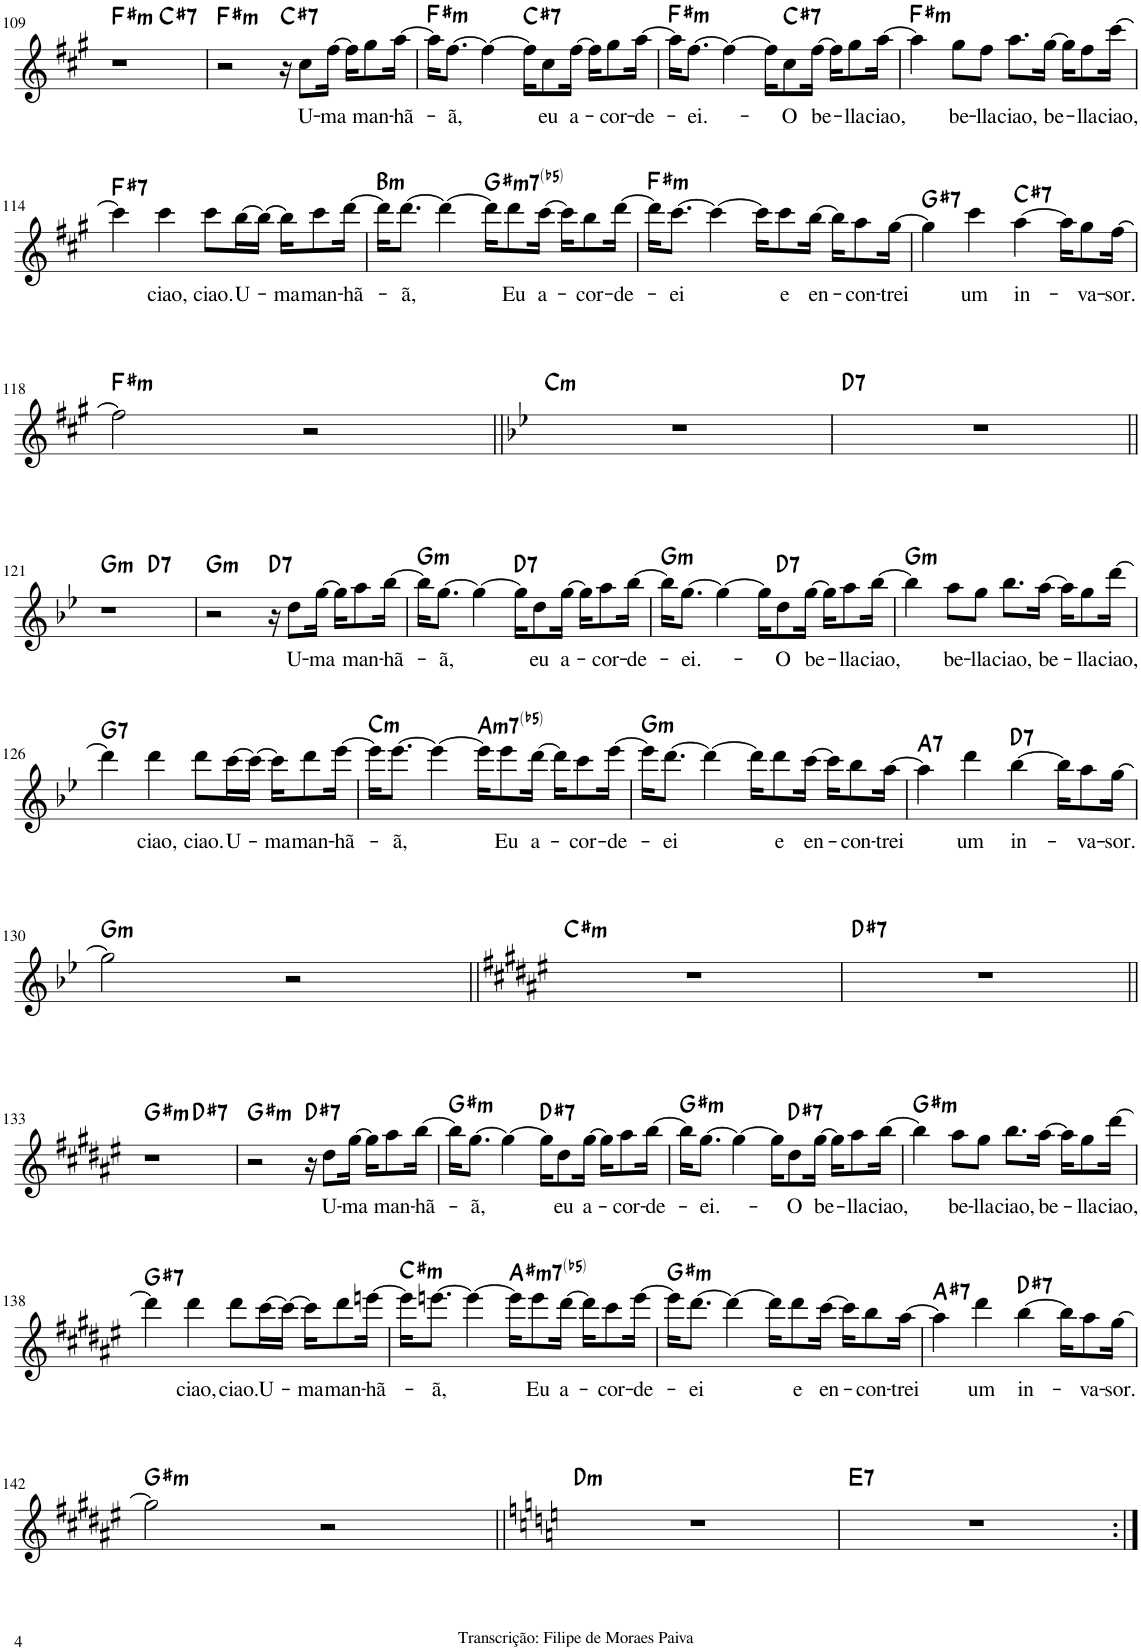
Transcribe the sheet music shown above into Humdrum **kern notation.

**kern	**text	**harte
*part1	*part1	*part1
*staff1	*staff1	*
*I"Melodia	*	*
!!LO:PB:g=z
*clefG2	*	*
*k[f#c#g#]	*	*
*M4/4	*	*
=109	=109	=109
!	!	!LO:H:kt=m
*^	*	*
1r	2ryy	.	F#:min
!	!	!	!LO:H:kt=7
.	2ryy	.	C#:7
=110	=110	=110	=110
!	!	!	!LO:H:kt=m
*v	*v	*	*
2r	.	F#:min
!	!	!LO:H:kt=7
16r	.	C#:7
!	!LO:LY:b	!
8cc#\L	U-	.
!	!LO:LY:b	!
[16ff#\Jk	-ma	.
16ff#\KL]	.	.
!	!LO:LY:b	!
8gg#\	man-	.
!	!LO:LY:b	!
[16aa\Jk	-hã-	.
=111	=111	=111
!	!	!LO:H:kt=m
16aa\KL]	.	F#:min
!	!LO:LY:b	!
[8.ff#\J	-ã,	.
4ff#\_	.	.
!	!	!LO:H:kt=7
16ff#\KL]	.	C#:7
!	!LO:LY:b	!
8cc#\	eu	.
!	!LO:LY:b	!
[16ff#\Jk	a-	.
16ff#\KL]	.	.
!	!LO:LY:b	!
8gg#\	-cor-	.
!	!LO:LY:b	!
[16aa\Jk	-de-	.
=112	=112	=112
!	!	!LO:H:kt=m
16aa\KL]	.	F#:min
!	!LO:LY:b	!
[8.ff#\J	-ei.-	.
4ff#\_	.	.
16ff#\KL]	.	.
!	!LO:LY:b	!LO:H:kt=7
8cc#\	O	C#:7
!	!LO:LY:b	!
[16ff#\Jk	be-	.
16ff#\KL]	.	.
!	!LO:LY:b	!
8gg#\	-lla	.
!	!LO:LY:b	!
[16aa\Jk	ciao,	.
=113	=113	=113
!	!	!LO:H:kt=m
4aa\]	.	F#:min
!	!LO:LY:b	!
8gg#\L	be-	.
!	!LO:LY:b	!
8ff#\J	-lla	.
!	!LO:LY:b	!
8.aa\L	ciao,	.
!	!LO:LY:b	!
[16gg#\Jk	be-	.
16gg#\KL]	.	.
!	!LO:LY:b	!
8ff#\	-lla	.
!	!LO:LY:b	!
[16ccc#\Jk	ciao,	.
!!LO:LB:g=z
=114	=114	=114
!	!	!LO:H:kt=7
4ccc#\]	.	F#:7
!	!LO:LY:b	!
4ccc#\	ciao,	.
!	!LO:LY:b	!
8ccc#\L	ciao.	.
!	!LO:LY:b	!
[16bb\L	U-	.
16bb\JJ_	.	.
!	!LO:LY:b	!
16bb\KL]	-ma	.
!	!LO:LY:b	!
8ccc#\	man-	.
!	!LO:LY:b	!
[16ddd\Jk	-hã-	.
=115	=115	=115
!	!	!LO:H:kt=m
16ddd\KL]	.	B:min
!	!LO:LY:b	!
[8.ddd\J	-ã,	.
4ddd\_	.	.
!	!	!LO:H:kt=m7(b5)
16ddd\KL]	.	G#:hdim7
!	!LO:LY:b	!
8ddd\	Eu	.
!	!LO:LY:b	!
[16ccc#\Jk	a-	.
16ccc#\KL]	.	.
!	!LO:LY:b	!
8bb\	-cor-	.
!	!LO:LY:b	!
[16ddd\Jk	-de-	.
=116	=116	=116
!	!	!LO:H:kt=m
16ddd\KL]	.	F#:min
!	!LO:LY:b	!
[8.ccc#\J	-ei	.
4ccc#\_	.	.
16ccc#\KL]	.	.
!	!LO:LY:b	!
8ccc#\	e	.
!	!LO:LY:b	!
[16bb\Jk	en-	.
16bb\KL]	.	.
!	!LO:LY:b	!
8aa\	-con-	.
!	!LO:LY:b	!
[16gg#\Jk	-trei	.
=117	=117	=117
!	!	!LO:H:kt=7
4gg#\]	.	G#:7
!	!LO:LY:b	!
4ccc#\	um	.
!	!LO:LY:b	!LO:H:kt=7
[4aa\	in-	C#:7
16aa\KL]	.	.
!	!LO:LY:b	!
8gg#\	-va-	.
!	!LO:LY:b	!
[16ff#\Jk	-sor.	.
!!LO:LB:g=z
=118	=118	=118
!	!	!LO:H:kt=m
2ff#\]	.	F#:min
2r	.	.
=119||	=119||	=119||
*k[b-e-]	*	*
!	!	!LO:H:kt=m
1r	.	C:min
=120	=120	=120
!	!	!LO:H:kt=7
1r	.	D:7
!!LO:LB:g=z
=121||	=121||	=121||
*k[b-e-]	*	*
!	!	!LO:H:kt=m
*^	*	*
1r	2ryy	.	G:min
!	!	!	!LO:H:kt=7
.	2ryy	.	D:7
=122	=122	=122	=122
!	!	!	!LO:H:kt=m
*v	*v	*	*
2r	.	G:min
!	!	!LO:H:kt=7
16r	.	D:7
!	!LO:LY:b	!
8dd\L	U-	.
!	!LO:LY:b	!
[16gg\Jk	-ma	.
16gg\KL]	.	.
!	!LO:LY:b	!
8aa\	man-	.
!	!LO:LY:b	!
[16bb-\Jk	-hã-	.
=123	=123	=123
!	!	!LO:H:kt=m
16bb-\KL]	.	G:min
!	!LO:LY:b	!
[8.gg\J	-ã,	.
4gg\_	.	.
!	!	!LO:H:kt=7
16gg\KL]	.	D:7
!	!LO:LY:b	!
8dd\	eu	.
!	!LO:LY:b	!
[16gg\Jk	a-	.
16gg\KL]	.	.
!	!LO:LY:b	!
8aa\	-cor-	.
!	!LO:LY:b	!
[16bb-\Jk	-de-	.
=124	=124	=124
!	!	!LO:H:kt=m
16bb-\KL]	.	G:min
!	!LO:LY:b	!
[8.gg\J	-ei.-	.
4gg\_	.	.
16gg\KL]	.	.
!	!LO:LY:b	!LO:H:kt=7
8dd\	O	D:7
!	!LO:LY:b	!
[16gg\Jk	be-	.
16gg\KL]	.	.
!	!LO:LY:b	!
8aa\	-lla	.
!	!LO:LY:b	!
[16bb-\Jk	ciao,	.
=125	=125	=125
!	!	!LO:H:kt=m
4bb-\]	.	G:min
!	!LO:LY:b	!
8aa\L	be-	.
!	!LO:LY:b	!
8gg\J	-lla	.
!	!LO:LY:b	!
8.bb-\L	ciao,	.
!	!LO:LY:b	!
[16aa\Jk	be-	.
16aa\KL]	.	.
!	!LO:LY:b	!
8gg\	-lla	.
!	!LO:LY:b	!
[16ddd\Jk	ciao,	.
!!LO:LB:g=z
=126	=126	=126
!	!	!LO:H:kt=7
4ddd\]	.	G:7
!	!LO:LY:b	!
4ddd\	ciao,	.
!	!LO:LY:b	!
8ddd\L	ciao.	.
!	!LO:LY:b	!
[16ccc\L	U-	.
16ccc\JJ_	.	.
!	!LO:LY:b	!
16ccc\KL]	-ma	.
!	!LO:LY:b	!
8ddd\	man-	.
!	!LO:LY:b	!
[16eee-\Jk	-hã-	.
=127	=127	=127
!	!	!LO:H:kt=m
16eee-\KL]	.	C:min
!	!LO:LY:b	!
[8.eee-\J	-ã,	.
4eee-\_	.	.
!	!	!LO:H:kt=m7(b5)
16eee-\KL]	.	A:hdim7
!	!LO:LY:b	!
8eee-\	Eu	.
!	!LO:LY:b	!
[16ddd\Jk	a-	.
16ddd\KL]	.	.
!	!LO:LY:b	!
8ccc\	-cor-	.
!	!LO:LY:b	!
[16eee-\Jk	-de-	.
=128	=128	=128
!	!	!LO:H:kt=m
16eee-\KL]	.	G:min
!	!LO:LY:b	!
[8.ddd\J	-ei	.
4ddd\_	.	.
16ddd\KL]	.	.
!	!LO:LY:b	!
8ddd\	e	.
!	!LO:LY:b	!
[16ccc\Jk	en-	.
16ccc\KL]	.	.
!	!LO:LY:b	!
8bb-\	-con-	.
!	!LO:LY:b	!
[16aa\Jk	-trei	.
=129	=129	=129
!	!	!LO:H:kt=7
4aa\]	.	A:7
!	!LO:LY:b	!
4ddd\	um	.
!	!LO:LY:b	!LO:H:kt=7
[4bb-\	in-	D:7
16bb-\KL]	.	.
!	!LO:LY:b	!
8aa\	-va-	.
!	!LO:LY:b	!
[16gg\Jk	-sor.	.
!!LO:LB:g=z
=130	=130	=130
!	!	!LO:H:kt=m
2gg\]	.	G:min
2r	.	.
=131||	=131||	=131||
*k[f#c#g#d#a#e#]	*	*
!	!	!LO:H:kt=m
1r	.	C#:min
=132	=132	=132
!	!	!LO:H:kt=7
1r	.	D#:7
!!LO:LB:g=z
=133||	=133||	=133||
!	!	!LO:H:kt=m
*^	*	*
1r	2ryy	.	G#:min
!	!	!	!LO:H:kt=7
.	2ryy	.	D#:7
=134	=134	=134	=134
!	!	!	!LO:H:kt=m
*v	*v	*	*
2r	.	G#:min
!	!	!LO:H:kt=7
16r	.	D#:7
!	!LO:LY:b	!
8dd#\L	U-	.
!	!LO:LY:b	!
[16gg#\Jk	-ma	.
16gg#\KL]	.	.
!	!LO:LY:b	!
8aa#\	man-	.
!	!LO:LY:b	!
[16bb\Jk	-hã-	.
=135	=135	=135
!	!	!LO:H:kt=m
16bb\KL]	.	G#:min
!	!LO:LY:b	!
[8.gg#\J	-ã,	.
4gg#\_	.	.
!	!	!LO:H:kt=7
16gg#\KL]	.	D#:7
!	!LO:LY:b	!
8dd#\	eu	.
!	!LO:LY:b	!
[16gg#\Jk	a-	.
16gg#\KL]	.	.
!	!LO:LY:b	!
8aa#\	-cor-	.
!	!LO:LY:b	!
[16bb\Jk	-de-	.
=136	=136	=136
!	!	!LO:H:kt=m
16bb\KL]	.	G#:min
!	!LO:LY:b	!
[8.gg#\J	-ei.-	.
4gg#\_	.	.
16gg#\KL]	.	.
!	!LO:LY:b	!LO:H:kt=7
8dd#\	O	D#:7
!	!LO:LY:b	!
[16gg#\Jk	be-	.
16gg#\KL]	.	.
!	!LO:LY:b	!
8aa#\	-lla	.
!	!LO:LY:b	!
[16bb\Jk	ciao,	.
=137	=137	=137
!	!	!LO:H:kt=m
4bb\]	.	G#:min
!	!LO:LY:b	!
8aa#\L	be-	.
!	!LO:LY:b	!
8gg#\J	-lla	.
!	!LO:LY:b	!
8.bb\L	ciao,	.
!	!LO:LY:b	!
[16aa#\Jk	be-	.
16aa#\KL]	.	.
!	!LO:LY:b	!
8gg#\	-lla	.
!	!LO:LY:b	!
[16ddd#\Jk	ciao,	.
!!LO:LB:g=z
=138	=138	=138
!	!	!LO:H:kt=7
4ddd#\]	.	G#:7
!	!LO:LY:b	!
4ddd#\	ciao,	.
!	!LO:LY:b	!
8ddd#\L	ciao.	.
!	!LO:LY:b	!
[16ccc#\L	U-	.
16ccc#\JJ_	.	.
!	!LO:LY:b	!
16ccc#\KL]	-ma	.
!	!LO:LY:b	!
8ddd#\	man-	.
!	!LO:LY:b	!
[16eeen\Jk	-hã-	.
=139	=139	=139
!	!	!LO:H:kt=m
16eee\KL]	.	C#:min
!	!LO:LY:b	!
[8.eeen\J	-ã,	.
4eee\_	.	.
!	!	!LO:H:kt=m7(b5)
16eee\KL]	.	A#:hdim7
!	!LO:LY:b	!
8eee\	Eu	.
!	!LO:LY:b	!
[16ddd#\Jk	a-	.
16ddd#\KL]	.	.
!	!LO:LY:b	!
8ccc#\	-cor-	.
!	!LO:LY:b	!
[16eee\Jk	-de-	.
=140	=140	=140
!	!	!LO:H:kt=m
16eee\KL]	.	G#:min
!	!LO:LY:b	!
[8.ddd#\J	-ei	.
4ddd#\_	.	.
16ddd#\KL]	.	.
!	!LO:LY:b	!
8ddd#\	e	.
!	!LO:LY:b	!
[16ccc#\Jk	en-	.
16ccc#\KL]	.	.
!	!LO:LY:b	!
8bb\	-con-	.
!	!LO:LY:b	!
[16aa#\Jk	-trei	.
=141	=141	=141
!	!	!LO:H:kt=7
4aa#\]	.	A#:7
!	!LO:LY:b	!
4ddd#\	um	.
!	!LO:LY:b	!LO:H:kt=7
[4bb\	in-	D#:7
16bb\KL]	.	.
!	!LO:LY:b	!
8aa#\	-va-	.
!	!LO:LY:b	!
[16gg#\Jk	-sor.	.
!!LO:LB:g=z
=142	=142	=142
!	!	!LO:H:kt=m
2gg#\]	.	G#:min
2r	.	.
=143||	=143||	=143||
*k[]	*	*
!	!	!LO:H:kt=m
1r	.	D:min
=144	=144	=144
!	!	!LO:H:kt=7
1r	.	E:7
=:|!	=:|!	=:|!
*-	*-	*-
